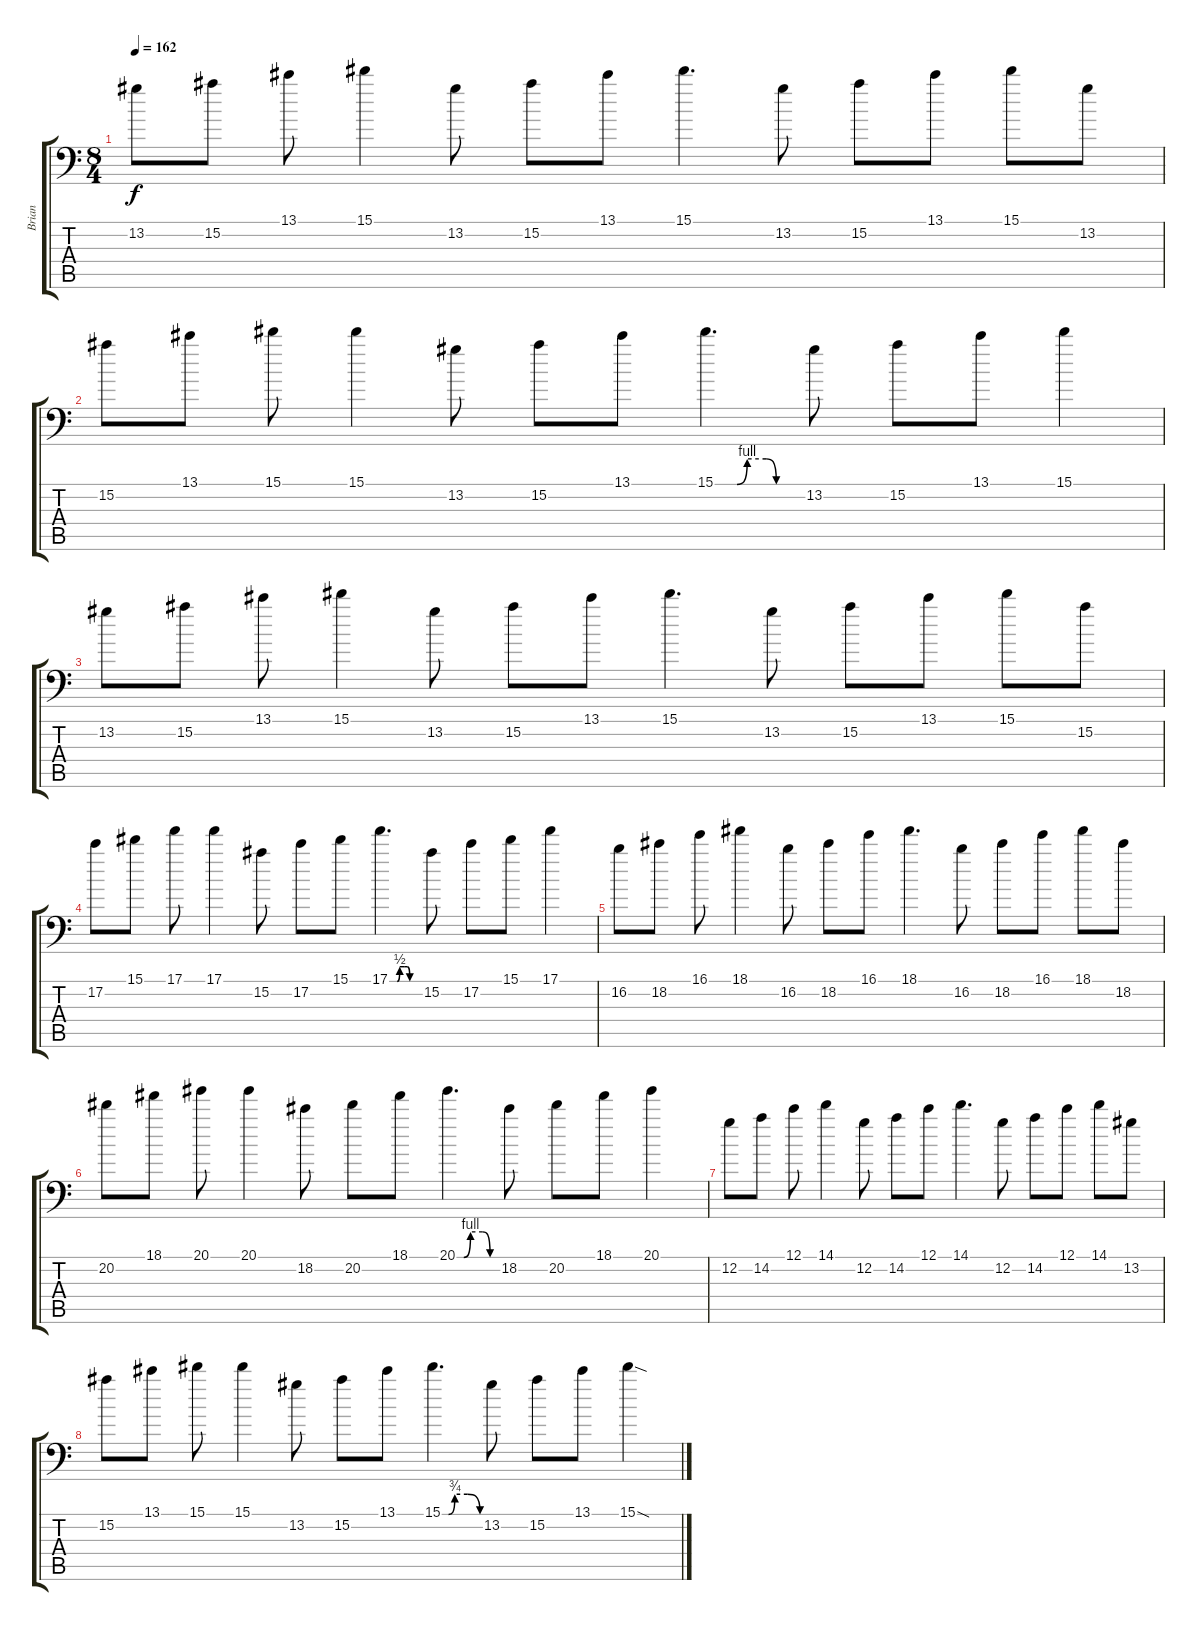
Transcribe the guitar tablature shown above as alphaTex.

\track ("Brian" "Brian") {instrument distortionguitar}
\staff {score tabs}
\tuning (C4 G3 Eb3 Bb2 F2 Bb1) {hide}
\ts (8 4)
\tempo 162
\clef f4
\ks c
13.2.8{dy f} 15.2.8 13.1.8 15.1.4 13.2.8 15.2.8 13.1.8 15.1.4{d} 13.2.8 15.2.8 13.1.8 15.1.8 13.2.8 |
15.2.8 13.1.8 15.1.8 15.1.4 13.2.8 15.2.8 13.1.8 15.1{be (custom 0 0 10 0 15 0 22 4 30 4 35 4 42 0 60 0)}.4{d} 13.2.8 15.2.8 13.1.8 15.1.4 |
13.2.8 15.2.8 13.1.8 15.1.4 13.2.8 15.2.8 13.1.8 15.1.4{d} 13.2.8 15.2.8 13.1.8 15.1.8 15.2.8 |
17.2.8 15.1.8 17.1.8 17.1.4 15.2.8 17.2.8 15.1.8 17.1{be (custom 0 0 8 0 10 0 15 0 20 2 30 2 35 2 40 0 60 0)}.4{d} 15.2.8 17.2.8 15.1.8 17.1.4 |
16.2.8 18.2.8 16.1.8 18.1.4 16.2.8 18.2.8 16.1.8 18.1.4{d} 16.2.8 18.2.8 16.1.8 18.1.8 18.2.8 |
20.2.8 18.1.8 20.1.8 20.1.4 18.2.8 20.2.8 18.1.8 20.1{be (custom 0 0 10 0 20 4 38 4 49 0 60 0)}.4{d} 18.2.8 20.2.8 18.1.8 20.1.4 |
12.2.8 14.2.8 12.1.8 14.1.4 12.2.8 14.2.8 12.1.8 14.1.4{d} 12.2.8 14.2.8 12.1.8 14.1.8 13.2.8 |
15.2.8 13.1.8 15.1.8 15.1.4 13.2.8 15.2.8 13.1.8 15.1{be (custom 0 0 10 0 20 3 40 3 60 0)}.4{d} 13.2.8 15.2.8 13.1.8 15.1{sod}.4
